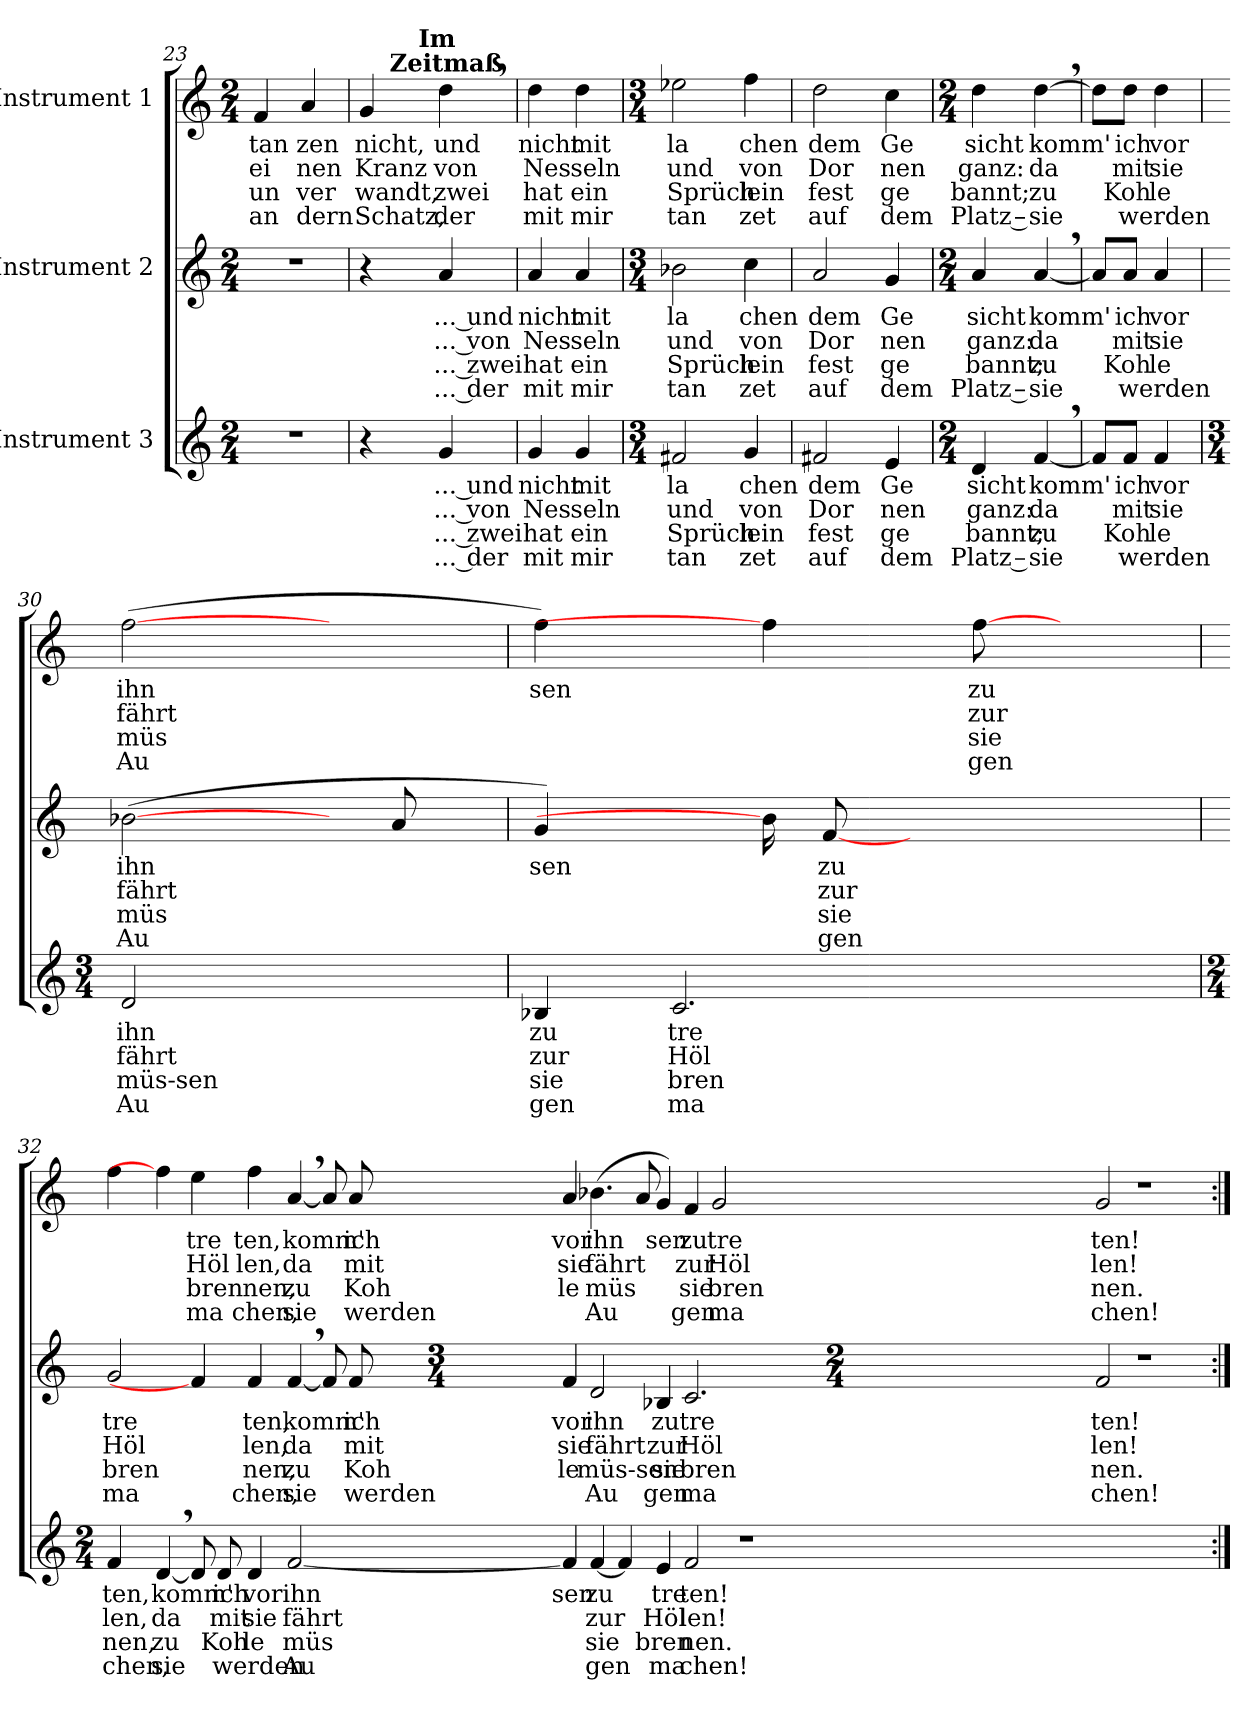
**kern	**text	**text	**text	**text	**kern	**text	**text	**text	**text	**kern	**text	**text	**text	**text
*part3	*part3	*part3	*part3	*part3	*part2	*part2	*part2	*part2	*part2	*part1	*part1	*part1	*part1	*part1
*staff3	*staff3	*staff3	*staff3	*staff3	*staff2	*staff2	*staff2	*staff2	*staff2	*staff1	*staff1	*staff1	*staff1	*staff1
*I"Instrument 3	*	*	*	*	*I"Instrument 2	*	*	*	*	*I"Instrument 1	*	*	*	*
*clefG2	*	*	*	*	*clefG2	*	*	*	*	*clefG2	*	*	*	*
*M2/4	*	*	*	*	*M2/4	*	*	*	*	*M2/4	*	*	*	*
=23	=23	=23	=23	=23	=23	=23	=23	=23	=23	=23	=23	=23	=23	=23
!LO:N:vis=1	!	!	!	!	!LO:N:vis=1	!	!	!	!	!	!LO:LY:b:cj	!LO:LY:b:cj	!LO:LY:b:cj	!LO:LY:b:cj
2r	.	.	.	.	2r	.	.	.	.	4f/	tan	ei	un	an
!	!	!	!	!	!	!	!	!	!	!	!LO:LY:b:cj	!LO:LY:b:cj	!LO:LY:b:cj	!LO:LY:b:cj
.	.	.	.	.	.	.	.	.	.	4a/	zen	nen	ver	dern
=24	=24	=24	=24	=24	=24	=24	=24	=24	=24	=24	=24	=24	=24	=24
!	!	!	!	!	!	!	!	!	!	!	!LO:LY:b:cj	!LO:LY:b:cj	!LO:LY:b:cj	!LO:LY:b:cj
*	*	*	*	*	*	*	*	*	*	*^	*	*	*	*
*	*	*	*	*	*	*	*	*	*	*	*^	*	*	*	*
4r	.	.	.	.	4r	.	.	.	.	4g/	16ryy	8.ryy	nicht,	Kranz	wandt,	Schatz,
.	.	.	.	.	.	.	.	.	.	.	64ryy	.	.	.	.	.
!	!	!	!	!	!	!	!	!	!	!	!LO:TX:a:B:t=Zeitmaß	!	!	!	!	!
.	.	.	.	.	.	.	.	.	.	.	4ryy	.	.	.	.	.
!	!	!	!	!	!	!	!	!	!	!	!	!LO:TX:a:B:t=Im	!	!	!	!
.	.	.	.	.	.	.	.	.	.	.	.	4ryy	.	.	.	.
!	!LO:LY:b:rj	!LO:LY:b:rj	!LO:LY:b:rj	!LO:LY:b:rj	!	!LO:LY:b:rj	!LO:LY:b:rj	!LO:LY:b:rj	!LO:LY:b:rj	!	!	!	!LO:LY:b:cj	!LO:LY:b:cj	!LO:LY:b:cj	!LO:LY:b:cj
4g/	... und	... von	... zwei	... der	4a/	... und	... von	... zwei	... der	4dd,>\	.	.	und	von	zwei	der
.	.	.	.	.	.	.	.	.	.	.	8ryy	.	.	.	.	.
.	.	.	.	.	.	.	.	.	.	.	.	16ryy	.	.	.	.
.	.	.	.	.	.	.	.	.	.	.	32.ryy	.	.	.	.	.
!!LO:PB:g=z
=25	=25	=25	=25	=25	=25	=25	=25	=25	=25	=25	=25	=25	=25	=25	=25	=25
!	!LO:LY:b:cj	!LO:LY:b:cj	!LO:LY:b:cj	!LO:LY:b:cj	!	!LO:LY:b:cj	!LO:LY:b:cj	!LO:LY:b:cj	!LO:LY:b:cj	!	!	!	!LO:LY:b:cj	!LO:LY:b:cj	!LO:LY:b:cj	!LO:LY:b:cj
*	*	*	*	*	*	*	*	*	*	*v	*v	*v	*	*	*	*
4g/	nicht	Nes	hat	mit	4a/	nicht	Nes	hat	mit	4dd\	nicht	Nes	hat	mit
!	!LO:LY:b:cj	!LO:LY:b:cj	!LO:LY:b:cj	!LO:LY:b:cj	!	!LO:LY:b:cj	!LO:LY:b:cj	!LO:LY:b:cj	!LO:LY:b:cj	!	!LO:LY:b:cj	!LO:LY:b:cj	!LO:LY:b:cj	!LO:LY:b:cj
4g/	mit	seln	ein	mir	4a/	mit	seln	ein	mir	4dd\	mit	seln	ein	mir
=26	=26	=26	=26	=26	=26	=26	=26	=26	=26	=26	=26	=26	=26	=26
*M3/4	*	*	*	*	*M3/4	*	*	*	*	*M3/4	*	*	*	*
!	!LO:LY:b:cj	!LO:LY:b:cj	!LO:LY:b:cj	!LO:LY:b:cj	!	!LO:LY:b:cj	!LO:LY:b:cj	!LO:LY:b:cj	!LO:LY:b:cj	!	!LO:LY:b:cj	!LO:LY:b:cj	!LO:LY:b:cj	!LO:LY:b:cj
2f#X/	la	und	Sprüch	tan	2b-X\	la	und	Sprüch	tan	2ee-X\	la	und	Sprüch	tan
!	!LO:LY:b:cj	!LO:LY:b:cj	!LO:LY:b:cj	!LO:LY:b:cj	!	!LO:LY:b:cj	!LO:LY:b:cj	!LO:LY:b:cj	!LO:LY:b:cj	!	!LO:LY:b:cj	!LO:LY:b:cj	!LO:LY:b:cj	!LO:LY:b:cj
4g/	chen	von	lein	zet	4cc\	chen	von	lein	zet	4ff\	chen	von	lein	zet
=27	=27	=27	=27	=27	=27	=27	=27	=27	=27	=27	=27	=27	=27	=27
!	!LO:LY:b:cj	!LO:LY:b:cj	!LO:LY:b:cj	!LO:LY:b:cj	!	!LO:LY:b:cj	!LO:LY:b:cj	!LO:LY:b:cj	!LO:LY:b:cj	!	!LO:LY:b:cj	!LO:LY:b:cj	!LO:LY:b:cj	!LO:LY:b:cj
2f#X/	dem	Dor	fest	auf	2a/	dem	Dor	fest	auf	2dd\	dem	Dor	fest	auf
!	!LO:LY:b:cj	!LO:LY:b:cj	!LO:LY:b:cj	!LO:LY:b:cj	!	!LO:LY:b:cj	!LO:LY:b:cj	!LO:LY:b:cj	!LO:LY:b:cj	!	!LO:LY:b:cj	!LO:LY:b:cj	!LO:LY:b:cj	!LO:LY:b:cj
4e/	Ge	nen	ge	dem	4g/	Ge	nen	ge	dem	4cc\	Ge	nen	ge	dem
=28	=28	=28	=28	=28	=28	=28	=28	=28	=28	=28	=28	=28	=28	=28
*M2/4	*	*	*	*	*M2/4	*	*	*	*	*M2/4	*	*	*	*
!	!LO:LY:b:cj	!LO:LY:b:cj	!LO:LY:b:cj	!LO:LY:b:cj	!	!LO:LY:b:cj	!LO:LY:b:cj	!LO:LY:b:cj	!LO:LY:b:cj	!	!LO:LY:b:cj	!LO:LY:b:cj	!LO:LY:b:cj	!LO:LY:b:cj
4d/	sicht	ganz:	bannt;	Platz –	4a/	sicht	ganz:	bannt;	Platz –	4dd\	sicht	ganz:	bannt;	Platz –
!	!LO:LY:b	!LO:LY:b:cj	!LO:LY:b:cj	!LO:LY:b	!	!LO:LY:b	!LO:LY:b:cj	!LO:LY:b:cj	!LO:LY:b	!	!LO:LY:b	!LO:LY:b:cj	!LO:LY:b:cj	!LO:LY:b
[<4f,>/	komm'	da	zu	sie	[<4a,>/	komm'	da	zu	sie	[>4dd,>\	komm'	da	zu	sie
=29	=29	=29	=29	=29	=29	=29	=29	=29	=29	=29	=29	=29	=29	=29
8f/L]	.	.	.	.	8a/L]	.	.	.	.	8dd\L]	.	.	.	.
!	!LO:LY:b:cj	!LO:LY:b:cj	!LO:LY:b:cj	!LO:LY:b	!	!LO:LY:b:cj	!LO:LY:b:cj	!LO:LY:b:cj	!LO:LY:b	!	!LO:LY:b:cj	!LO:LY:b:cj	!LO:LY:b:cj	!LO:LY:b
8f/J	ich	mit	Koh	werden	8a/J	ich	mit	Koh	werden	8dd\J	ich	mit	Koh	werden
!	!LO:LY:b:cj	!LO:LY:b:cj	!LO:LY:b:cj	!	!	!LO:LY:b:cj	!LO:LY:b:cj	!LO:LY:b:cj	!	!	!LO:LY:b:cj	!LO:LY:b:cj	!LO:LY:b:cj	!
4f/	vor	sie	le	.	4a/	vor	sie	le	.	4dd\	vor	sie	le	.
=30	=30	=30	=30	=30	=30	=30	=30	=30	=30	=30	=30	=30	=30	=30
*M3/4	*	*	*	*	*	*	*	*	*	*	*	*	*	*
!	!LO:LY:b:cj	!LO:LY:b:cj	!LO:LY:b:cj	!LO:LY:b:cj	!	!LO:LY:b	!LO:LY:b	!LO:LY:b	!LO:LY:b	!	!LO:LY:b	!LO:LY:b	!LO:LY:b	!LO:LY:b
2d/	ihn	fährt	müs-sen	Au	(>[2b-X\	ihn	fährt	müs	Au	(>[2ff\	ihn	fährt	müs	Au
4ryy	.	.	.	.	16ryy	.	.	.	.	4ryy	.	.	.	.
!	!	!	!	!	!LO:N:vis=8	!	!	!	!	!	!	!	!	!
.	.	.	.	.	8.a/	.	.	.	.	.	.	.	.	.
=31	=31	=31	=31	=31	=31	=31	=31	=31	=31	=31	=31	=31	=31	=31
!	!LO:LY:b:cj	!LO:LY:b:cj	!LO:LY:b:cj	!LO:LY:b:cj	!LO:N:vis=4	!LO:LY:b:cj	!	!	!	!LO:N:vis=4	!LO:LY:b:cj	!	!	!
4B-X/	zu	zur	sie	gen	4.g/)	sen	.	.	.	4.ff\)	sen	.	.	.
!	!LO:LY:b:cj	!LO:LY:b:cj	!LO:LY:b:cj	!LO:LY:b:cj	!	!	!	!	!	!	!	!	!	!
2.c/	tre	Höl	bren	ma	.	.	.	.	.	.	.	.	.	.
.	.	.	.	.	16b-\]	.	.	.	.	4ff\]	.	.	.	.
!	!	!	!	!	!	!LO:LY:b:cj	!LO:LY:b:cj	!LO:LY:b:cj	!LO:LY:b:cj	!	!	!	!	!
.	.	.	.	.	[8f/	zu	zur	sie	gen	.	.	.	.	.
.	.	.	.	.	4..ryy	.	.	.	.	.	.	.	.	.
!	!	!	!	!	!	!	!	!	!	!	!LO:LY:b:cj	!LO:LY:b	!LO:LY:b	!LO:LY:b
.	.	.	.	.	.	.	.	.	.	[8ff\	zu	zur	sie	gen
.	.	.	.	.	.	.	.	.	.	4ryy	.	.	.	.
!!LO:LB:g=z
=32	=32	=32	=32	=32	=32	=32	=32	=32	=32	=32	=32	=32	=32	=32
*M2/4	*	*	*	*	*	*	*	*	*	*	*	*	*	*
!	!LO:LY:b:cj	!LO:LY:b:cj	!LO:LY:b:cj	!LO:LY:b:cj	!	!LO:LY:b:cj	!LO:LY:b:cj	!LO:LY:b:cj	!LO:LY:b:cj	!	!	!	!	!
4f/	ten,	len,	nen,	chen,	2g/	tre	Höl	bren	ma	4ff\	.	.	.	.
!	!LO:LY:b	!LO:LY:b:cj	!LO:LY:b:cj	!LO:LY:b	!	!	!	!	!	!	!	!	!	!
[<4d,>/	komm'	da	zu	sie	.	.	.	.	.	4ff\]	.	.	.	.
!	!	!	!	!	!	!	!	!	!	!	!LO:LY:b:cj	!LO:LY:b:cj	!LO:LY:b:cj	!LO:LY:b:cj
8d/]	.	.	.	.	4f/]	.	.	.	.	4ee\	tre	Höl	bren	ma
!	!LO:LY:b:cj	!LO:LY:b:cj	!LO:LY:b:cj	!LO:LY:b	!	!	!	!	!	!	!	!	!	!
8d/	ich	mit	Koh	werden	.	.	.	.	.	.	.	.	.	.
!	!LO:LY:b:cj	!LO:LY:b:cj	!LO:LY:b:cj	!	!	!LO:LY:b:cj	!LO:LY:b:cj	!LO:LY:b:cj	!LO:LY:b:cj	!	!LO:LY:b:cj	!LO:LY:b:cj	!LO:LY:b:cj	!LO:LY:b:cj
4d/	vor	sie	le	.	4f/	ten,	len,	nen,	chen,	4ff\	ten,	len,	nen,	chen,
!	!LO:LY:b	!LO:LY:b	!LO:LY:b	!LO:LY:b	!	!LO:LY:b	!LO:LY:b:cj	!LO:LY:b:cj	!LO:LY:b	!	!LO:LY:b	!LO:LY:b:cj	!LO:LY:b:cj	!LO:LY:b
[<2f/	ihn	fährt	müs	Au	[<4f,>/	komm'	da	zu	sie	[<4a,>/	komm'	da	zu	sie
.	.	.	.	.	8f/]	.	.	.	.	8a/]	.	.	.	.
!	!	!	!	!	!	!LO:LY:b:cj	!LO:LY:b:cj	!LO:LY:b:cj	!LO:LY:b	!	!LO:LY:b:cj	!LO:LY:b:cj	!LO:LY:b:cj	!LO:LY:b
.	.	.	.	.	8f/	ich	mit	Koh	werden	8a/	ich	mit	Koh	werden
*	*	*	*	*	*M3/4	*	*	*	*	*	*	*	*	*
!	!LO:LY:b	!	!	!	!	!LO:LY:b:cj	!LO:LY:b:cj	!LO:LY:b:cj	!	!	!LO:LY:b:cj	!LO:LY:b:cj	!LO:LY:b:cj	!
4f/]	sen	.	.	.	4f/	vor	sie	le	.	4a/	vor	sie	le	.
!	!LO:LY:b:cj	!LO:LY:b	!LO:LY:b	!LO:LY:b	!	!LO:LY:b:cj	!LO:LY:b:cj	!LO:LY:b:cj	!LO:LY:b:cj	!	!LO:LY:b	!LO:LY:b	!LO:LY:b	!LO:LY:b
[<4f/	zu	zur	sie	gen	2d/	ihn	fährt	müs-sen	Au	(>4.b-X\	ihn	fährt	müs	Au
4f/]	.	.	.	.	.	.	.	.	.	.	.	.	.	.
.	.	.	.	.	.	.	.	.	.	8a/	.	.	.	.
!	!LO:LY:b:cj	!LO:LY:b:cj	!LO:LY:b:cj	!LO:LY:b:cj	!	!LO:LY:b:cj	!LO:LY:b:cj	!LO:LY:b:cj	!LO:LY:b:cj	!	!LO:LY:b:cj	!	!	!
4e/	tre	Höl	bren	ma	4B-X/	zu	zur	sie	gen	4g/)	sen	.	.	.
!	!LO:LY:b:cj	!LO:LY:b:cj	!LO:LY:b:cj	!LO:LY:b:cj	!	!LO:LY:b:cj	!LO:LY:b:cj	!LO:LY:b:cj	!LO:LY:b:cj	!	!LO:LY:b:cj	!LO:LY:b:cj	!LO:LY:b:cj	!LO:LY:b:cj
2f/	ten!	len!	nen.	chen!	2.c/	tre	Höl	bren	ma	4f/	zu	zur	sie	gen
!	!	!	!	!	!	!	!	!	!	!	!LO:LY:b:cj	!LO:LY:b:cj	!LO:LY:b:cj	!LO:LY:b:cj
.	.	.	.	.	.	.	.	.	.	2g/	tre	Höl	bren	ma
*	*	*	*	*	*M2/4	*	*	*	*	*	*	*	*	*
1r	.	.	.	.	.	.	.	.	.	.	.	.	.	.
!	!	!	!	!	!	!LO:LY:b:cj	!LO:LY:b:cj	!LO:LY:b:cj	!LO:LY:b:cj	!	!LO:LY:b:cj	!LO:LY:b:cj	!LO:LY:b:cj	!LO:LY:b:cj
.	.	.	.	.	2f/	ten!	len!	nen.	chen!	2g/	ten!	len!	nen.	chen!
.	.	.	.	.	1r	.	.	.	.	1r	.	.	.	.
2.ryy	.	.	.	.	.	.	.	.	.	.	.	.	.	.
=:|!	=:|!	=:|!	=:|!	=:|!	=:|!	=:|!	=:|!	=:|!	=:|!	=:|!	=:|!	=:|!	=:|!	=:|!
*-	*-	*-	*-	*-	*-	*-	*-	*-	*-	*-	*-	*-	*-	*-
